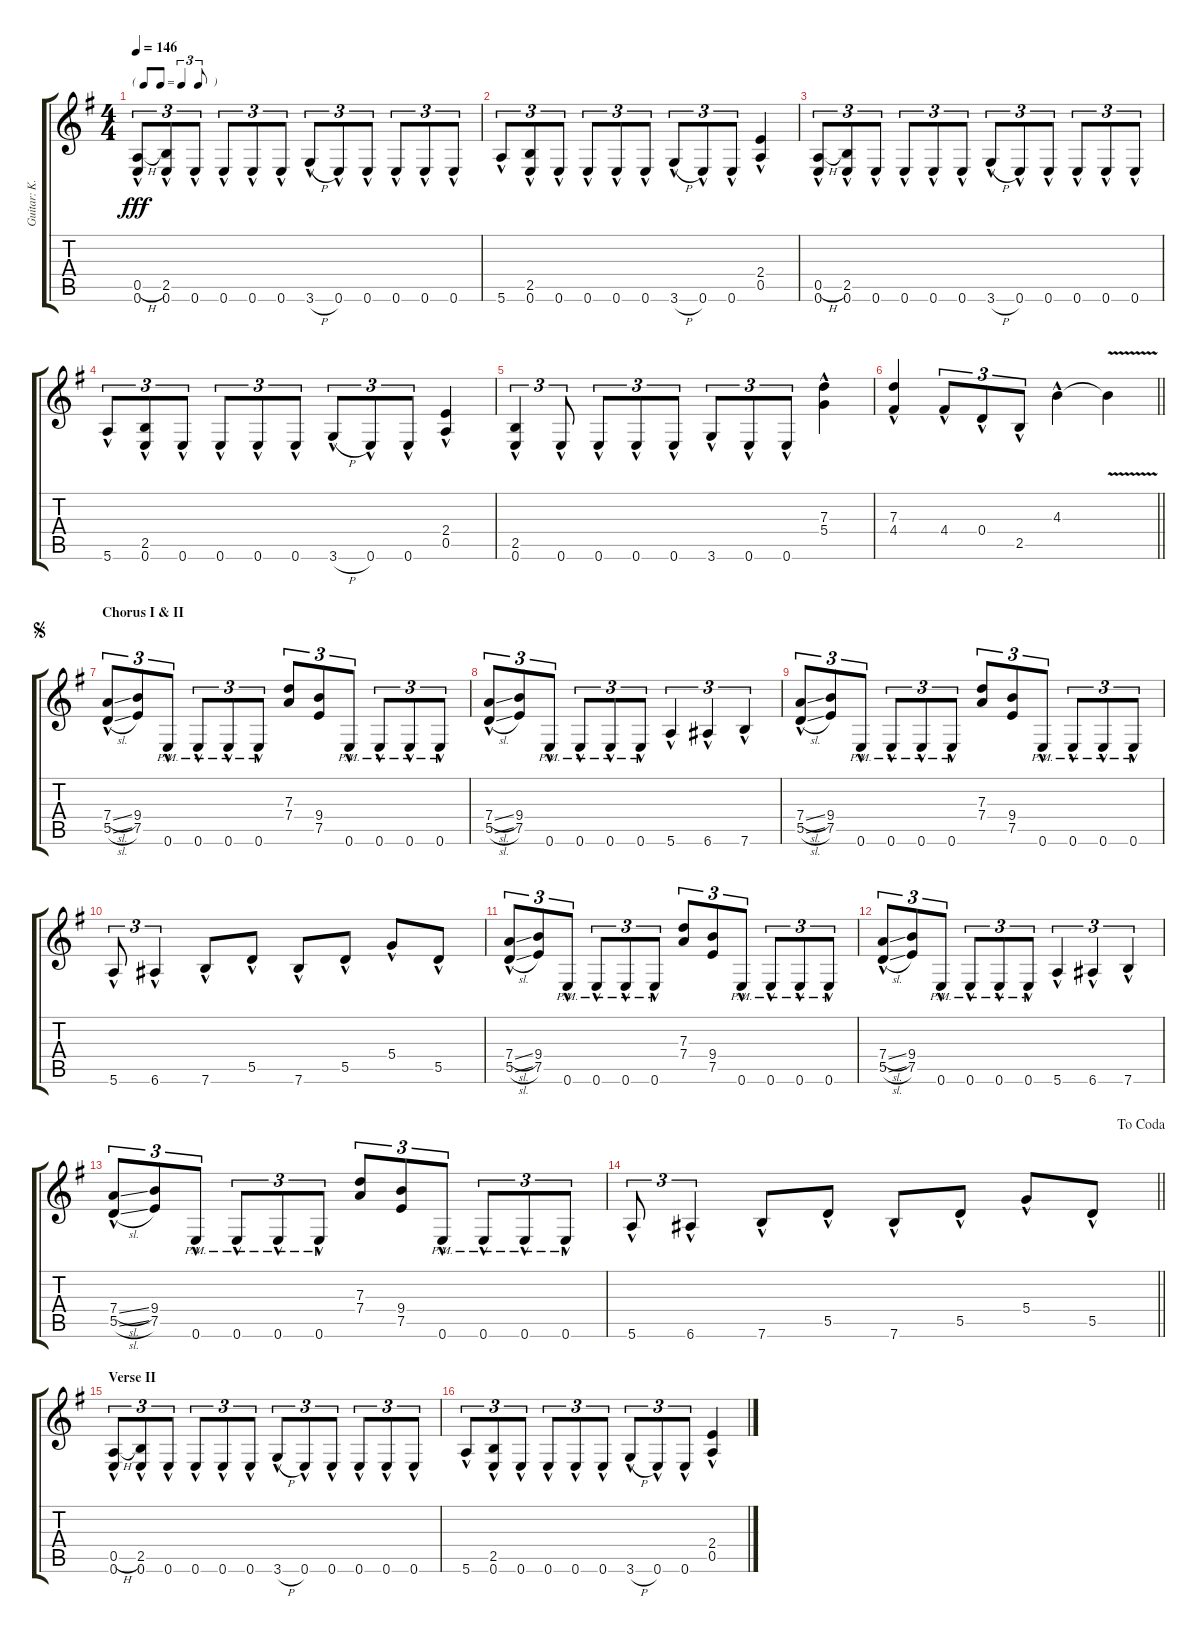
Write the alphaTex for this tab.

\track ("Guitar: K.K." "Guitar: K.") {instrument distortionguitar}
\staff {score tabs}
\tuning (E4 B3 G3 D3 A2 E2) {hide}
\ts (4 4)
\tf triplet8th
\tempo 146
\clef g2
\ks g
(0.5{h hac} 0.6{hac}).8{tu (3 2) dy fff} (2.5{hac} 0.6{hac}).8{tu (3 2)} 0.6{hac}.8{tu (3 2)} 0.6{hac}.8{tu (3 2)} 0.6{hac}.8{tu (3 2)} 0.6{hac}.8{tu (3 2)} 3.6{h hac}.8{tu (3 2)} 0.6{hac}.8{tu (3 2)} 0.6{hac}.8{tu (3 2)} 0.6{hac}.8{tu (3 2)} 0.6{hac}.8{tu (3 2)} 0.6{hac}.8{tu (3 2)} |
5.6{hac}.8{tu (3 2)} (2.5{hac} 0.6{hac}).8{tu (3 2)} 0.6{hac}.8{tu (3 2)} 0.6{hac}.8{tu (3 2)} 0.6{hac}.8{tu (3 2)} 0.6{hac}.8{tu (3 2)} 3.6{h hac}.8{tu (3 2)} 0.6{hac}.8{tu (3 2)} 0.6{hac}.8{tu (3 2)} (2.4{hac} 0.5{hac}).4 |
(0.5{h hac} 0.6{hac}).8{tu (3 2)} (2.5{hac} 0.6{hac}).8{tu (3 2)} 0.6{hac}.8{tu (3 2)} 0.6{hac}.8{tu (3 2)} 0.6{hac}.8{tu (3 2)} 0.6{hac}.8{tu (3 2)} 3.6{h hac}.8{tu (3 2)} 0.6{hac}.8{tu (3 2)} 0.6{hac}.8{tu (3 2)} 0.6{hac}.8{tu (3 2)} 0.6{hac}.8{tu (3 2)} 0.6{hac}.8{tu (3 2)} |
5.6{hac}.8{tu (3 2)} (2.5{hac} 0.6{hac}).8{tu (3 2)} 0.6{hac}.8{tu (3 2)} 0.6{hac}.8{tu (3 2)} 0.6{hac}.8{tu (3 2)} 0.6{hac}.8{tu (3 2)} 3.6{h hac}.8{tu (3 2)} 0.6{hac}.8{tu (3 2)} 0.6{hac}.8{tu (3 2)} (2.4{hac} 0.5{hac}).4 |
(2.5{hac} 0.6{hac}).4{tu (3 2)} 0.6{hac}.8{tu (3 2)} 0.6{hac}.8{tu (3 2)} 0.6{hac}.8{tu (3 2)} 0.6{hac}.8{tu (3 2)} 3.6{hac}.8{tu (3 2)} 0.6{hac}.8{tu (3 2)} 0.6{hac}.8{tu (3 2)} (7.3{hac} 5.4{hac}).4 |
\barLineRight lightlight
(7.3{hac} 4.4{hac}).4 4.4{hac}.8{tu (3 2)} 0.4{hac}.8{tu (3 2)} 2.5{hac}.8{tu (3 2)} 4.3{hac}.4 4.3{v t}.4 |
\section ("" "Chorus I & II")
\jump segno
(7.4{sl} 5.5{sl hac}).8{tu (3 2)} (9.4 7.5).8{tu (3 2)} 0.6{hac pm}.8{tu (3 2)} 0.6{hac pm}.8{tu (3 2)} 0.6{hac pm}.8{tu (3 2)} 0.6{hac pm}.8{tu (3 2)} (7.3 7.4).8{tu (3 2)} (9.4 7.5).8{tu (3 2)} 0.6{hac pm}.8{tu (3 2)} 0.6{hac pm}.8{tu (3 2)} 0.6{hac pm}.8{tu (3 2)} 0.6{hac pm}.8{tu (3 2)} |
(7.4{sl} 5.5{sl hac}).8{tu (3 2)} (9.4 7.5).8{tu (3 2)} 0.6{hac pm}.8{tu (3 2)} 0.6{hac pm}.8{tu (3 2)} 0.6{hac pm}.8{tu (3 2)} 0.6{hac pm}.8{tu (3 2)} 5.6{hac}.4{tu (3 2)} 6.6{hac}.4{tu (3 2)} 7.6{hac}.4{tu (3 2)} |
(7.4{sl} 5.5{sl hac}).8{tu (3 2)} (9.4 7.5).8{tu (3 2)} 0.6{hac pm}.8{tu (3 2)} 0.6{hac pm}.8{tu (3 2)} 0.6{hac pm}.8{tu (3 2)} 0.6{hac pm}.8{tu (3 2)} (7.3 7.4).8{tu (3 2)} (9.4 7.5).8{tu (3 2)} 0.6{hac pm}.8{tu (3 2)} 0.6{hac pm}.8{tu (3 2)} 0.6{hac pm}.8{tu (3 2)} 0.6{hac pm}.8{tu (3 2)} |
5.6{hac}.8{tu (3 2)} 6.6{hac}.4{tu (3 2)} 7.6{hac}.8 5.5{hac}.8 7.6{hac}.8 5.5{hac}.8 5.4{hac}.8 5.5{hac}.8 |
(7.4{sl} 5.5{sl hac}).8{tu (3 2)} (9.4 7.5).8{tu (3 2)} 0.6{hac pm}.8{tu (3 2)} 0.6{hac pm}.8{tu (3 2)} 0.6{hac pm}.8{tu (3 2)} 0.6{hac pm}.8{tu (3 2)} (7.3 7.4).8{tu (3 2)} (9.4 7.5).8{tu (3 2)} 0.6{hac pm}.8{tu (3 2)} 0.6{hac pm}.8{tu (3 2)} 0.6{hac pm}.8{tu (3 2)} 0.6{hac pm}.8{tu (3 2)} |
(7.4{sl} 5.5{sl hac}).8{tu (3 2)} (9.4 7.5).8{tu (3 2)} 0.6{hac pm}.8{tu (3 2)} 0.6{hac pm}.8{tu (3 2)} 0.6{hac pm}.8{tu (3 2)} 0.6{hac pm}.8{tu (3 2)} 5.6{hac}.4{tu (3 2)} 6.6{hac}.4{tu (3 2)} 7.6{hac}.4{tu (3 2)} |
(7.4{sl} 5.5{sl hac}).8{tu (3 2)} (9.4 7.5).8{tu (3 2)} 0.6{hac pm}.8{tu (3 2)} 0.6{hac pm}.8{tu (3 2)} 0.6{hac pm}.8{tu (3 2)} 0.6{hac pm}.8{tu (3 2)} (7.3 7.4).8{tu (3 2)} (9.4 7.5).8{tu (3 2)} 0.6{hac pm}.8{tu (3 2)} 0.6{hac pm}.8{tu (3 2)} 0.6{hac pm}.8{tu (3 2)} 0.6{hac pm}.8{tu (3 2)} |
\jump dacoda
\barLineRight lightlight
5.6{hac}.8{tu (3 2)} 6.6{hac}.4{tu (3 2)} 7.6{hac}.8 5.5{hac}.8 7.6{hac}.8 5.5{hac}.8 5.4{hac}.8 5.5{hac}.8 |
\section ("" "Verse II")
(0.5{h hac} 0.6{hac}).8{tu (3 2)} (2.5{hac} 0.6{hac}).8{tu (3 2)} 0.6{hac}.8{tu (3 2)} 0.6{hac}.8{tu (3 2)} 0.6{hac}.8{tu (3 2)} 0.6{hac}.8{tu (3 2)} 3.6{h hac}.8{tu (3 2)} 0.6{hac}.8{tu (3 2)} 0.6{hac}.8{tu (3 2)} 0.6{hac}.8{tu (3 2)} 0.6{hac}.8{tu (3 2)} 0.6{hac}.8{tu (3 2)} |
5.6{hac}.8{tu (3 2)} (2.5{hac} 0.6{hac}).8{tu (3 2)} 0.6{hac}.8{tu (3 2)} 0.6{hac}.8{tu (3 2)} 0.6{hac}.8{tu (3 2)} 0.6{hac}.8{tu (3 2)} 3.6{h hac}.8{tu (3 2)} 0.6{hac}.8{tu (3 2)} 0.6{hac}.8{tu (3 2)} (2.4{hac} 0.5{hac}).4
